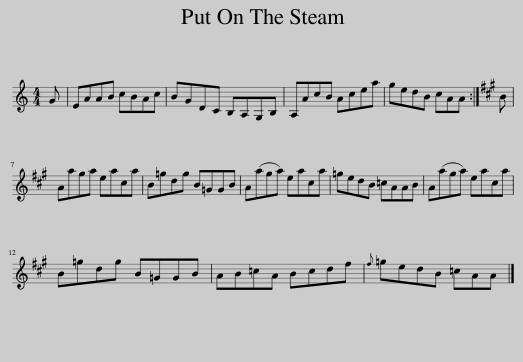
X:1
L:1/8
M:4/4
I:linebreak $
K:C
V:1 treble
V:1
 G | EAAB cBAc | BGDC B,A,G,B, | A,AcB Acea | gedB cAA :| %5
[K:A] B |$ Aaga eaca | B=gdg B=GGB | A(aga) eaca | =gedB =cAAB | %10
 A(aga) eaca |$ B=gdg B=GGB | AB=cA Bcdf |{f} =gedB =cAA |] %14
